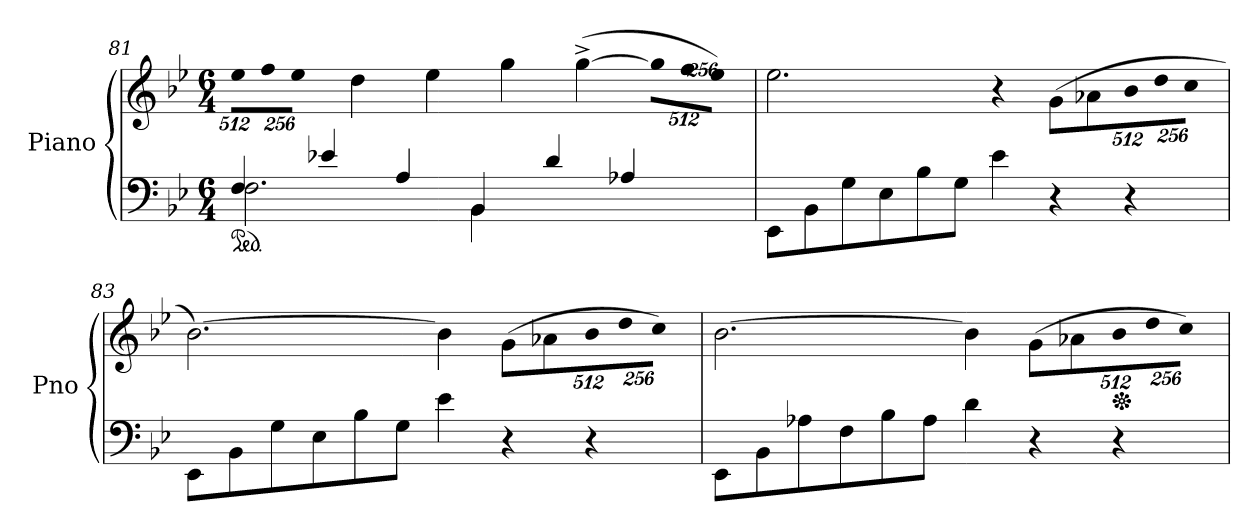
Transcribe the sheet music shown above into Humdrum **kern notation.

**kern	**kern
*part1	*part1
*staff2	*staff1
*I"Piano	*
*I'Pno	*
!!LO:LB:g=z
*clefF4	*clefG2
*k[b-e-]	*k[b-e-]
*B-:	*B-:
*M6/4	*M6/4
*ped	*
=81	=81
*^	*
*	*	*Xbrackettup
!	!	!LO:N:vis=8
4F/	2.F\	4096%341ee-\L
!	!	!LO:N:vis=8
.	.	2048%171ff\
!	!	!LO:N:vis=8
.	.	4096%341ee-\J
4e-X/	.	4dd\
4A/	.	4ee-\
4BB-/	4BB-\	4gg\
4d/	2ryy	(>[4gg^>\
!	!	!LO:N:vis=8
4A-X/	.	4096%341gg\L]
!	!	!LO:N:vis=8
.	.	2048%171ff\
!	!	!LO:N:vis=8
.	.	4096%341ee-\J)
*v	*v	*
=82	=82
8EE-\L	2.ee-\
8BB-\	.
8G\	.
8E-\	.
8B-\	.
8G\J	.
4e-\	4r
4r	(>8g\L
.	8a-X\
!	!LO:N:vis=8
4r	4096%341b-\
!	!LO:N:vis=8
.	2048%171dd\
!	!LO:N:vis=8
.	4096%341cc\J
=83	=83
8EE-\L	[2.b-\)
8BB-\	.
8G\	.
8E-\	.
8B-\	.
8G\J	.
4e-\	4b-\]
4r	(>8g\L
.	8a-X\
!	!LO:N:vis=8
4r	4096%341b-\
!	!LO:N:vis=8
.	2048%171dd\
!	!LO:N:vis=8
.	4096%341cc\J)
=84	=84
8EE-\L	[2.b-\
8BB-\	.
8A-X\	.
8F\	.
8B-\	.
8A-\J	.
4d\	4b-\]
4r	(>8g\L
.	8a-X\
*	*Xped
!	!LO:N:vis=8
4r	4096%341b-\
!	!LO:N:vis=8
.	2048%171dd\
!	!LO:N:vis=8
.	4096%341cc\J)
=	=
*-	*-
